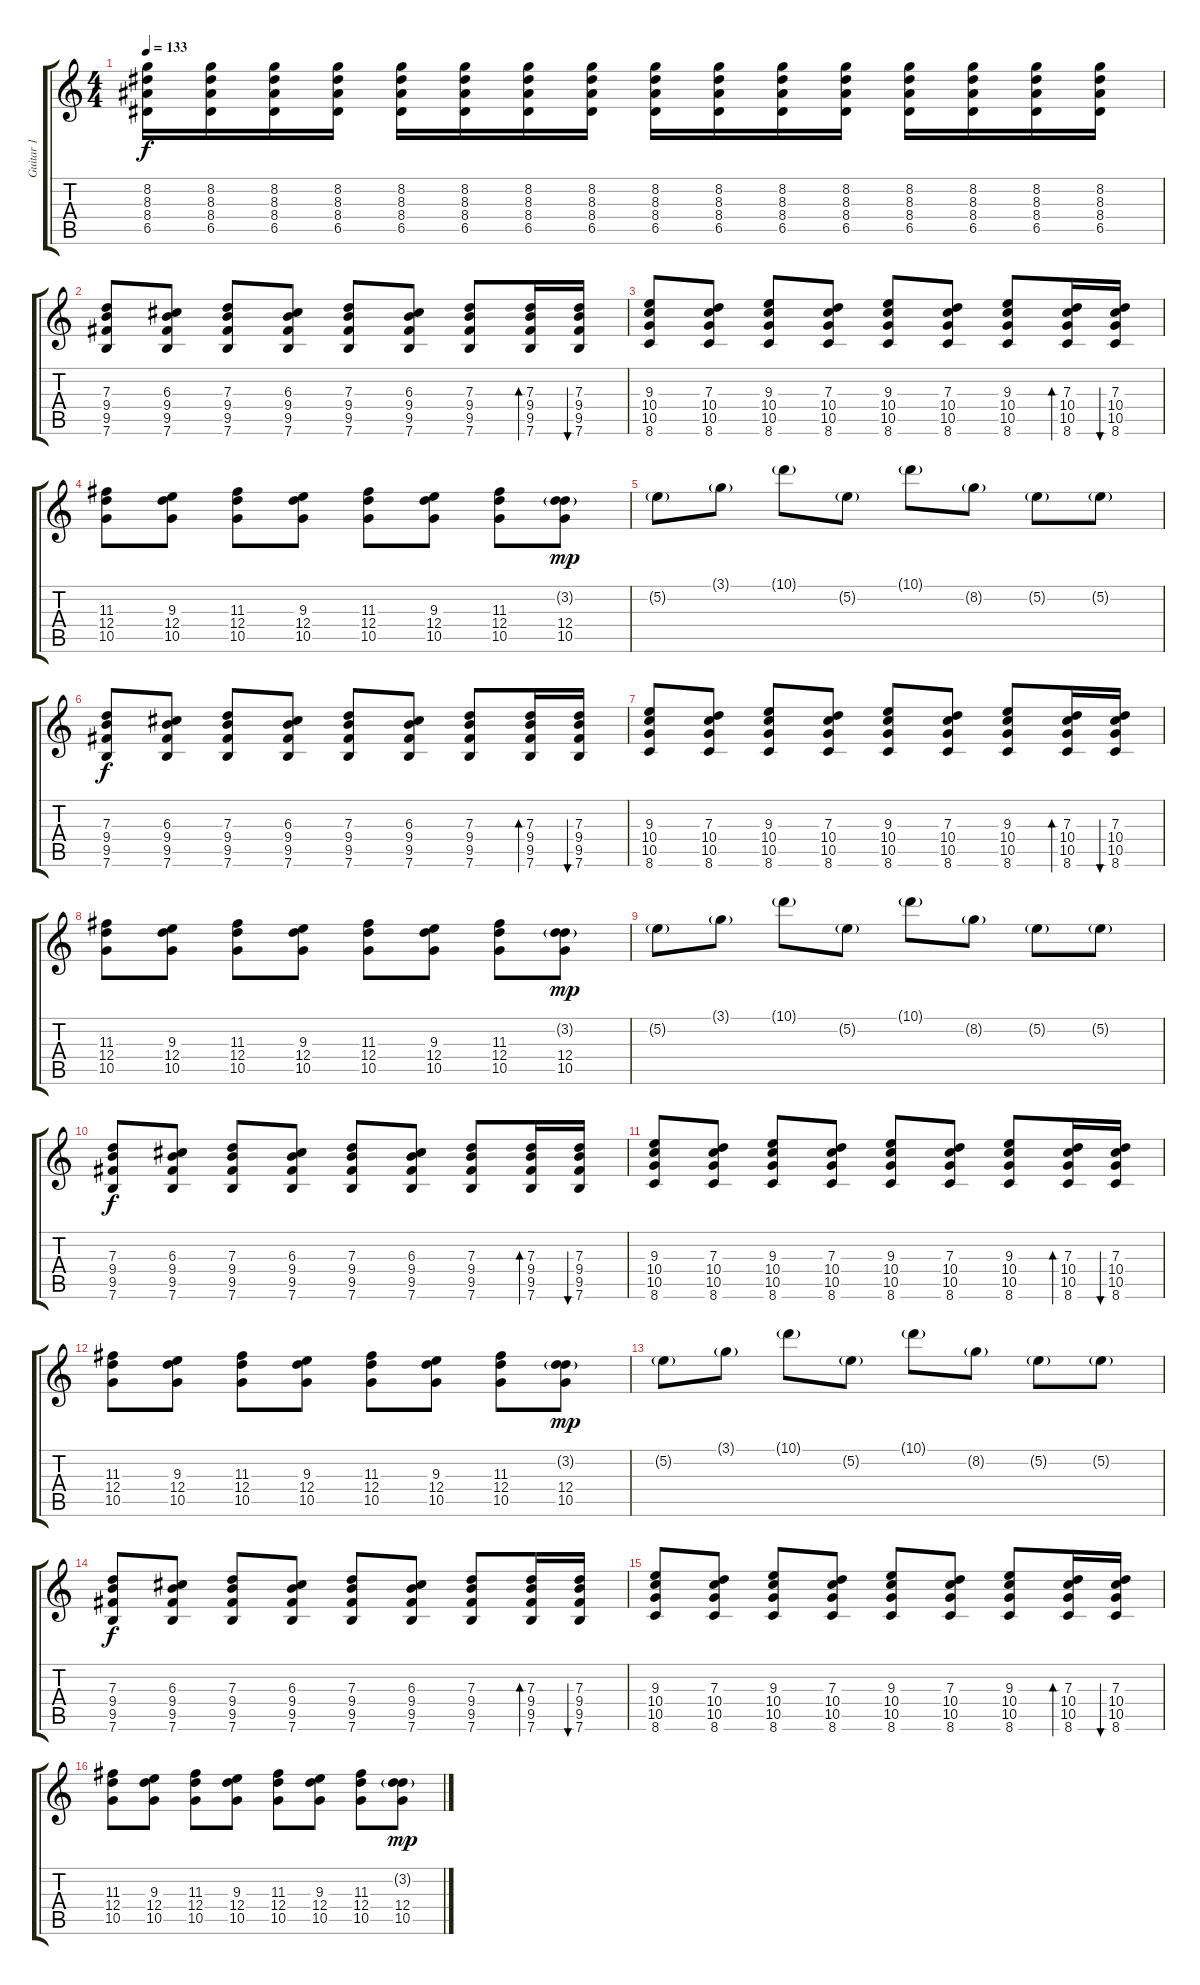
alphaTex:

\track ("Guitar 1" "Guitar 1") {instrument overdrivenguitar}
\staff {score tabs}
\tuning (E4 B3 G3 D3 A2 E2) {hide}
\ts (4 4)
\tempo 133
\clef g2
\ks c
(8.2 8.3 8.4 6.5).16{dy f} (8.2 8.3 8.4 6.5).16 (8.2 8.3 8.4 6.5).16 (8.2 8.3 8.4 6.5).16 (8.2 8.3 8.4 6.5).16 (8.2 8.3 8.4 6.5).16 (8.2 8.3 8.4 6.5).16 (8.2 8.3 8.4 6.5).16 (8.2 8.3 8.4 6.5).16 (8.2 8.3 8.4 6.5).16 (8.2 8.3 8.4 6.5).16 (8.2 8.3 8.4 6.5).16 (8.2 8.3 8.4 6.5).16 (8.2 8.3 8.4 6.5).16 (8.2 8.3 8.4 6.5).16 (8.2 8.3 8.4 6.5).16 |
(7.3 9.4 9.5 7.6).8 (6.3 9.4 9.5 7.6).8 (7.3 9.4 9.5 7.6).8 (6.3 9.4 9.5 7.6).8 (7.3 9.4 9.5 7.6).8 (6.3 9.4 9.5 7.6).8 (7.3 9.4 9.5 7.6).8 (7.3 9.4 9.5 7.6).16{bd 120} (7.3 9.4 9.5 7.6).16{bu 120} |
(9.3 10.4 10.5 8.6).8 (7.3 10.4 10.5 8.6).8 (9.3 10.4 10.5 8.6).8 (7.3 10.4 10.5 8.6).8 (9.3 10.4 10.5 8.6).8 (7.3 10.4 10.5 8.6).8 (9.3 10.4 10.5 8.6).8 (7.3 10.4 10.5 8.6).16{bd 120} (7.3 10.4 10.5 8.6).16{bu 120} |
(11.3 12.4 10.5).8 (9.3 12.4 10.5).8 (11.3 12.4 10.5).8 (9.3 12.4 10.5).8 (11.3 12.4 10.5).8 (9.3 12.4 10.5).8 (11.3 12.4 10.5).8 (3.2{g} 12.4 10.5).8{dy mp} |
5.2{g}.8 3.1{g}.8 10.1{g}.8 5.2{g}.8 10.1{g}.8 8.2{g}.8 5.2{g}.8 5.2{g}.8 |
(7.3 9.4 9.5 7.6).8{dy f} (6.3 9.4 9.5 7.6).8 (7.3 9.4 9.5 7.6).8 (6.3 9.4 9.5 7.6).8 (7.3 9.4 9.5 7.6).8 (6.3 9.4 9.5 7.6).8 (7.3 9.4 9.5 7.6).8 (7.3 9.4 9.5 7.6).16{bd 120} (7.3 9.4 9.5 7.6).16{bu 120} |
(9.3 10.4 10.5 8.6).8 (7.3 10.4 10.5 8.6).8 (9.3 10.4 10.5 8.6).8 (7.3 10.4 10.5 8.6).8 (9.3 10.4 10.5 8.6).8 (7.3 10.4 10.5 8.6).8 (9.3 10.4 10.5 8.6).8 (7.3 10.4 10.5 8.6).16{bd 120} (7.3 10.4 10.5 8.6).16{bu 120} |
(11.3 12.4 10.5).8 (9.3 12.4 10.5).8 (11.3 12.4 10.5).8 (9.3 12.4 10.5).8 (11.3 12.4 10.5).8 (9.3 12.4 10.5).8 (11.3 12.4 10.5).8 (3.2{g} 12.4 10.5).8{dy mp} |
5.2{g}.8 3.1{g}.8 10.1{g}.8 5.2{g}.8 10.1{g}.8 8.2{g}.8 5.2{g}.8 5.2{g}.8 |
(7.3 9.4 9.5 7.6).8{dy f} (6.3 9.4 9.5 7.6).8 (7.3 9.4 9.5 7.6).8 (6.3 9.4 9.5 7.6).8 (7.3 9.4 9.5 7.6).8 (6.3 9.4 9.5 7.6).8 (7.3 9.4 9.5 7.6).8 (7.3 9.4 9.5 7.6).16{bd 120} (7.3 9.4 9.5 7.6).16{bu 120} |
(9.3 10.4 10.5 8.6).8 (7.3 10.4 10.5 8.6).8 (9.3 10.4 10.5 8.6).8 (7.3 10.4 10.5 8.6).8 (9.3 10.4 10.5 8.6).8 (7.3 10.4 10.5 8.6).8 (9.3 10.4 10.5 8.6).8 (7.3 10.4 10.5 8.6).16{bd 120} (7.3 10.4 10.5 8.6).16{bu 120} |
(11.3 12.4 10.5).8 (9.3 12.4 10.5).8 (11.3 12.4 10.5).8 (9.3 12.4 10.5).8 (11.3 12.4 10.5).8 (9.3 12.4 10.5).8 (11.3 12.4 10.5).8 (3.2{g} 12.4 10.5).8{dy mp} |
5.2{g}.8 3.1{g}.8 10.1{g}.8 5.2{g}.8 10.1{g}.8 8.2{g}.8 5.2{g}.8 5.2{g}.8 |
(7.3 9.4 9.5 7.6).8{dy f} (6.3 9.4 9.5 7.6).8 (7.3 9.4 9.5 7.6).8 (6.3 9.4 9.5 7.6).8 (7.3 9.4 9.5 7.6).8 (6.3 9.4 9.5 7.6).8 (7.3 9.4 9.5 7.6).8 (7.3 9.4 9.5 7.6).16{bd 120} (7.3 9.4 9.5 7.6).16{bu 120} |
(9.3 10.4 10.5 8.6).8 (7.3 10.4 10.5 8.6).8 (9.3 10.4 10.5 8.6).8 (7.3 10.4 10.5 8.6).8 (9.3 10.4 10.5 8.6).8 (7.3 10.4 10.5 8.6).8 (9.3 10.4 10.5 8.6).8 (7.3 10.4 10.5 8.6).16{bd 120} (7.3 10.4 10.5 8.6).16{bu 120} |
(11.3 12.4 10.5).8 (9.3 12.4 10.5).8 (11.3 12.4 10.5).8 (9.3 12.4 10.5).8 (11.3 12.4 10.5).8 (9.3 12.4 10.5).8 (11.3 12.4 10.5).8 (3.2{g} 12.4 10.5).8{dy mp}
